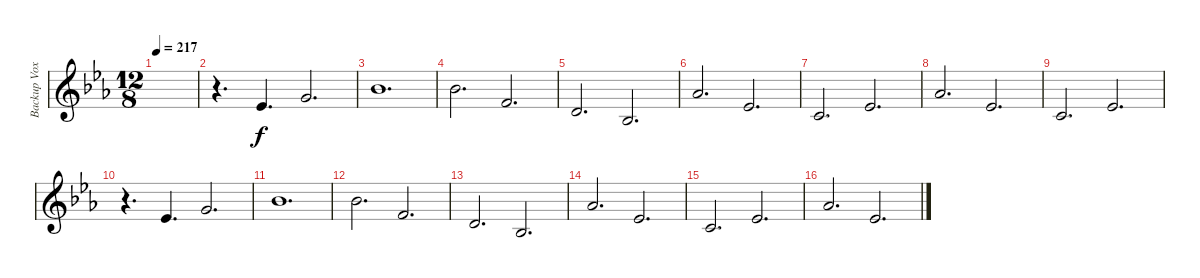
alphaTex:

\track ("Backup Vox" "Backup Vox") {instrument choiraahs}
\staff {score}
\tuning (E4 B3 G3 D3 A2 E2 B1) {hide}
\ts (12 8)
\tempo 217
\clef g2
\ks eb
|
r.4{d} 4.2.4{d} 8.2.2{d} |
6.1.1{d} |
6.1.2{d} 6.2.2{d} |
7.3.2{d} 8.4.2{d} |
4.1.2{d} 4.2.2{d} |
5.3.2{d} 4.2.2{d} |
4.1.2{d} 4.2.2{d} |
5.3.2{d} 4.2.2{d} |
r.4{d} 4.2.4{d} 8.2.2{d} |
6.1.1{d} |
6.1.2{d} 6.2.2{d} |
7.3.2{d} 8.4.2{d} |
4.1.2{d} 4.2.2{d} |
5.3.2{d} 4.2.2{d} |
4.1.2{d} 4.2.2{d}
